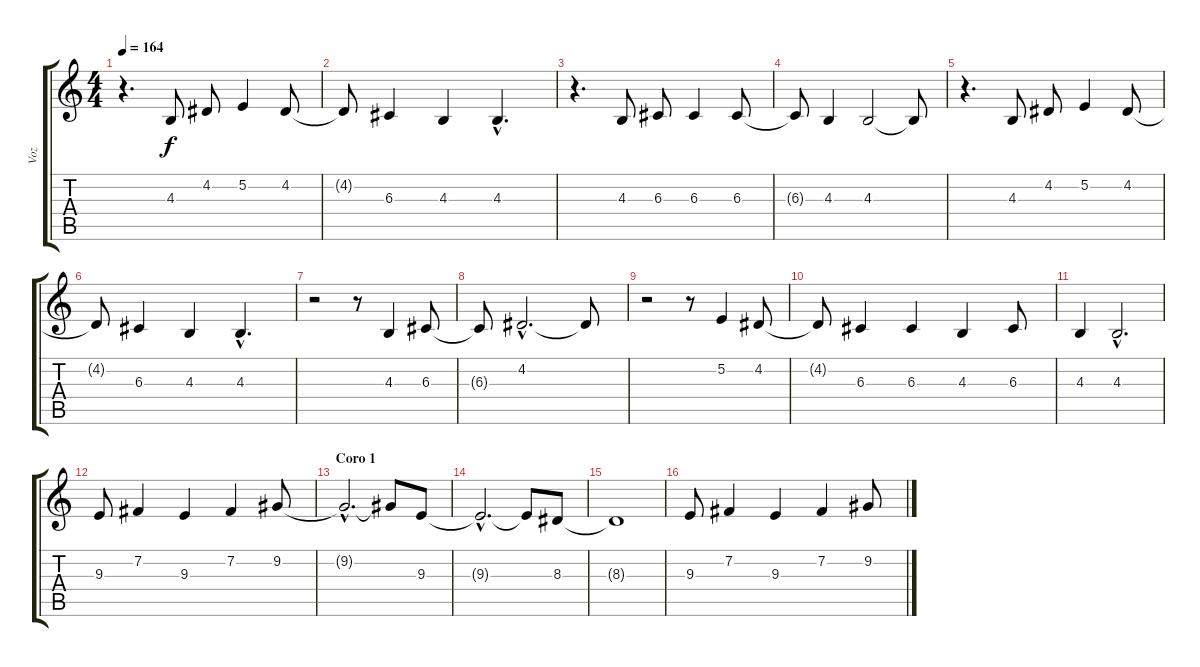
\track ("Voz" "Voz") {instrument altosax}
\staff {score tabs}
\tuning (E4 B3 G3 D3 A2 E2) {hide}
\ts (4 4)
\tempo 164
\clef g2
\ks c
r.4{d dy f volume 13} 4.3.8 4.2.8 5.2.4 4.2.8 |
4.2{t}.8 6.3.4 4.3.4 4.3{hac}.4{d} |
r.4{d} 4.3.8 6.3.8 6.3.4 6.3.8 |
6.3{t}.8 4.3.4 4.3.2 4.3{t}.8 |
r.4{d} 4.3.8 4.2.8 5.2.4 4.2.8 |
4.2{t}.8 6.3.4 4.3.4 4.3{hac}.4{d} |
r.2 r.8 4.3.4 6.3.8 |
6.3{t}.8 4.2{hac}.2{d} 4.2{t}.8 |
r.2 r.8 5.2.4 4.2.8 |
4.2{t}.8 6.3.4 6.3.4 4.3.4 6.3.8 |
4.3.4 4.3{hac}.2{d} |
9.3.8{volume 16} 7.2.4 9.3.4 7.2.4 9.2.8 |
\section ("" "Coro 1")
9.2{hac t}.2{d} 9.2{t}.8 9.3.8 |
9.3{hac t}.2{d} 9.3{t}.8 8.3.8 |
8.3{t}.1 |
9.3.8 7.2.4 9.3.4 7.2.4 9.2.8
